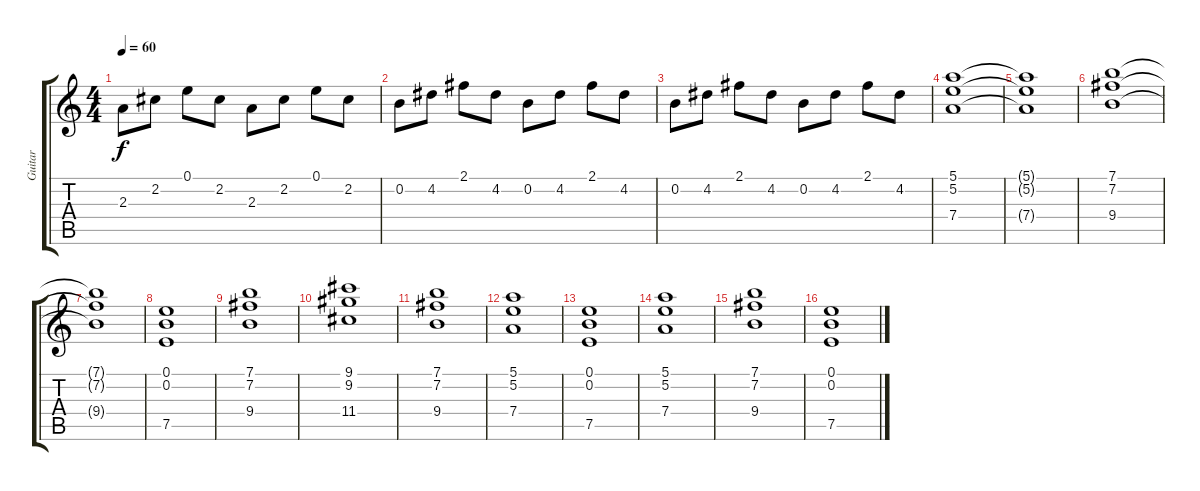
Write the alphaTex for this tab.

\track ("Guitar" "Guitar") {instrument distortionguitar}
\staff {score tabs}
\tuning (E4 B3 G3 D3 A2 E2) {hide}
\ts (4 4)
\tempo 60
\clef g2
\ks c
2.3.8{dy f} 2.2.8 0.1.8 2.2.8 2.3.8 2.2.8 0.1.8 2.2.8 |
0.2.8 4.2.8 2.1.8 4.2.8 0.2.8 4.2.8 2.1.8 4.2.8 |
0.2.8 4.2.8 2.1.8 4.2.8 0.2.8 4.2.8 2.1.8 4.2.8 |
(5.1 5.2 7.4).1 |
(5.1{t} 5.2{t} 7.4{t}).1 |
(7.1 7.2 9.4).1 |
(7.1{t} 7.2{t} 9.4{t}).1 |
(0.1 0.2 7.5).1 |
(7.1 7.2 9.4).1 |
(9.1 9.2 11.4).1 |
(7.1 7.2 9.4).1 |
(5.1 5.2 7.4).1 |
(0.1 0.2 7.5).1 |
(5.1 5.2 7.4).1 |
(7.1 7.2 9.4).1 |
(0.1 0.2 7.5).1
